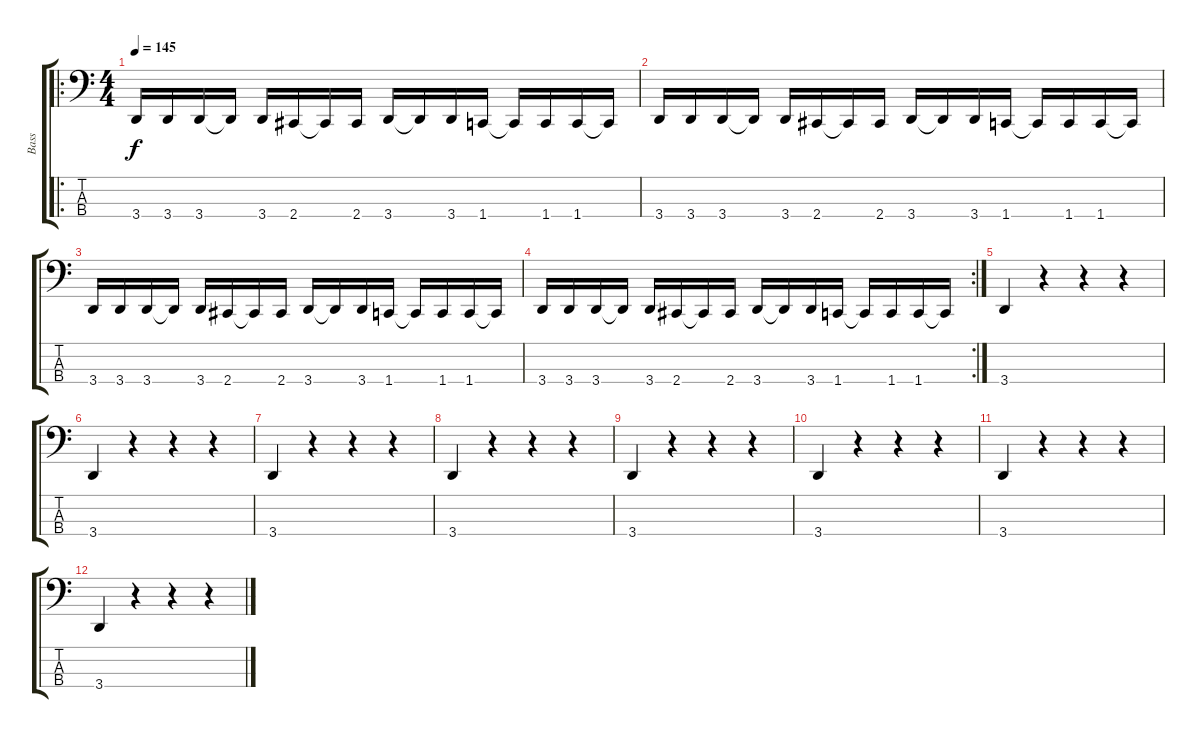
\track ("Bass" "Bass") {instrument electricbassfinger}
\staff {score tabs}
\tuning (E2 B1 Gb1 B0) {hide}
\ro
\ts (4 4)
\tempo 145
\clef f4
\ks c
3.4.16{dy f} 3.4.16 3.4.16 3.4{t}.16 3.4.16 2.4.16 2.4{t}.16 2.4.16 3.4.16 3.4{t}.16 3.4.16 1.4.16 1.4{t}.16 1.4.16 1.4.16 1.4{t}.16 |
3.4.16 3.4.16 3.4.16 3.4{t}.16 3.4.16 2.4.16 2.4{t}.16 2.4.16 3.4.16 3.4{t}.16 3.4.16 1.4.16 1.4{t}.16 1.4.16 1.4.16 1.4{t}.16 |
3.4.16 3.4.16 3.4.16 3.4{t}.16 3.4.16 2.4.16 2.4{t}.16 2.4.16 3.4.16 3.4{t}.16 3.4.16 1.4.16 1.4{t}.16 1.4.16 1.4.16 1.4{t}.16 |
\rc 2
3.4.16 3.4.16 3.4.16 3.4{t}.16 3.4.16 2.4.16 2.4{t}.16 2.4.16 3.4.16 3.4{t}.16 3.4.16 1.4.16 1.4{t}.16 1.4.16 1.4.16 1.4{t}.16 |
3.4.4 r.4 r.4 r.4 |
3.4.4 r.4 r.4 r.4 |
3.4.4 r.4 r.4 r.4 |
3.4.4 r.4 r.4 r.4 |
3.4.4 r.4 r.4 r.4 |
3.4.4 r.4 r.4 r.4 |
3.4.4 r.4 r.4 r.4 |
3.4.4 r.4 r.4 r.4
